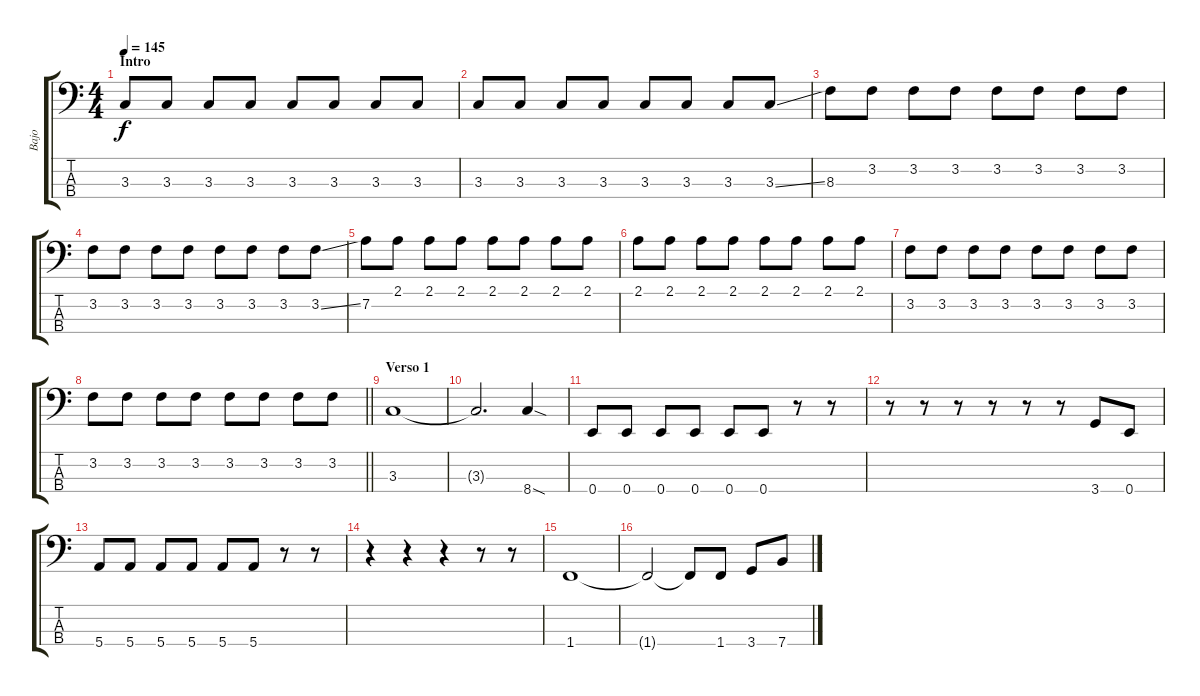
\track ("Bajo" "Bajo") {instrument electricbassfinger}
\staff {score tabs}
\tuning (G2 D2 A1 E1) {hide}
\ts (4 4)
\section ("" "Intro")
\tempo 145
\clef f4
\ks c
3.3.8{dy f instrument electricbassfinger} 3.3.8 3.3.8 3.3.8 3.3.8 3.3.8 3.3.8 3.3.8 |
3.3.8 3.3.8 3.3.8 3.3.8 3.3.8 3.3.8 3.3.8 3.3{ss}.8 |
8.3.8 3.2.8 3.2.8 3.2.8 3.2.8 3.2.8 3.2.8 3.2.8 |
3.2.8 3.2.8 3.2.8 3.2.8 3.2.8 3.2.8 3.2.8 3.2{ss}.8 |
7.2.8 2.1.8 2.1.8 2.1.8 2.1.8 2.1.8 2.1.8 2.1.8 |
2.1.8 2.1.8 2.1.8 2.1.8 2.1.8 2.1.8 2.1.8 2.1.8 |
3.2.8 3.2.8 3.2.8 3.2.8 3.2.8 3.2.8 3.2.8 3.2.8 |
\barLineRight lightlight
3.2.8 3.2.8 3.2.8 3.2.8 3.2.8 3.2.8 3.2.8 3.2.8 |
\section ("" "Verso 1")
3.3.1 |
3.3{t}.2{d} 8.4{sod}.4 |
0.4.8 0.4.8 0.4.8 0.4.8 0.4.8 0.4.8 r.8 r.8 |
r.8 r.8 r.8 r.8 r.8 r.8 3.4.8 0.4.8 |
5.4.8 5.4.8 5.4.8 5.4.8 5.4.8 5.4.8 r.8 r.8 |
r.4 r.4 r.4 r.8 r.8 |
1.4.1 |
1.4{t}.2 1.4{t}.8 1.4.8 3.4.8 7.4.8
